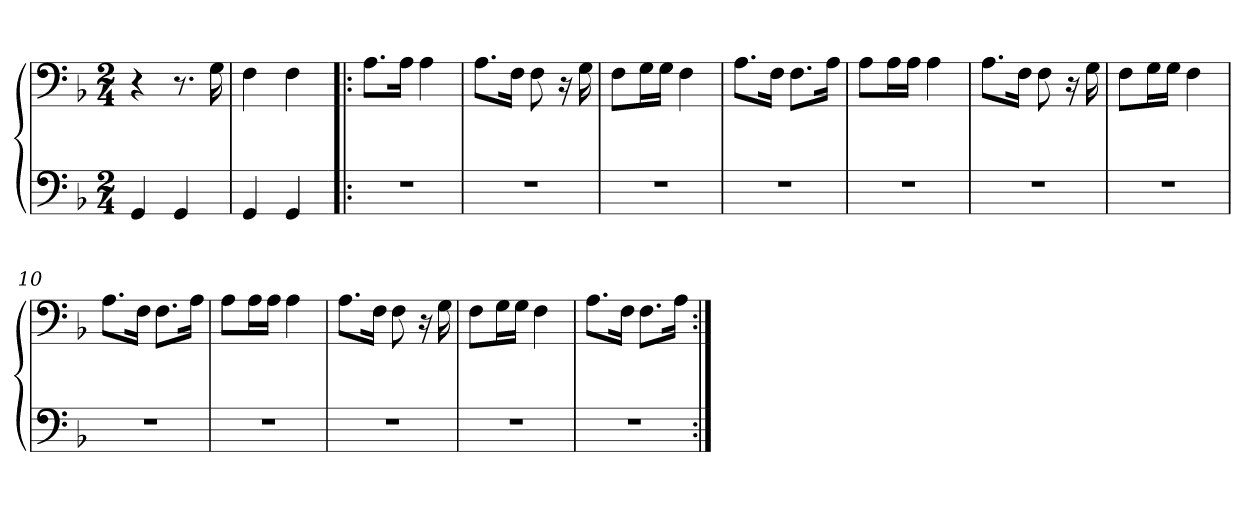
**kern	**kern
*part1	*part1
*staff2	*staff1
*clefF4	*clefF4
*k[b-]	*k[b-]
*M2/4	*M2/4
=1	=1
4GG/	4r
4GG/	8.r
.	16G\
=2	=2
4GG/	4F\
4GG/	4F\
=3!|:	=3!|:
2r	8.A\L
.	16A\Jk
.	4A\
=4	=4
2r	8.A\L
.	16F\Jk
.	8F\
.	16r
.	16G\
=5	=5
2r	8F\L
.	16G\L
.	16G\JJ
.	4F\
=6	=6
2r	8.A\L
.	16F\Jk
.	8.F\L
.	16A\Jk
=7	=7
2r	8A\L
.	16A\L
.	16A\JJ
.	4A\
=8	=8
2r	8.A\L
.	16F\Jk
.	8F\
.	16r
.	16G\
=9	=9
2r	8F\L
.	16G\L
.	16G\JJ
.	4F\
=10	=10
2r	8.A\L
.	16F\Jk
.	8.F\L
.	16A\Jk
=11	=11
2r	8A\L
.	16A\L
.	16A\JJ
.	4A\
=12	=12
2r	8.A\L
.	16F\Jk
.	8F\
.	16r
.	16G\
=13	=13
2r	8F\L
.	16G\L
.	16G\JJ
.	4F\
=14	=14
2r	8.A\L
.	16F\Jk
.	8.F\L
.	16A\Jk
=:|!	=:|!
*-	*-
